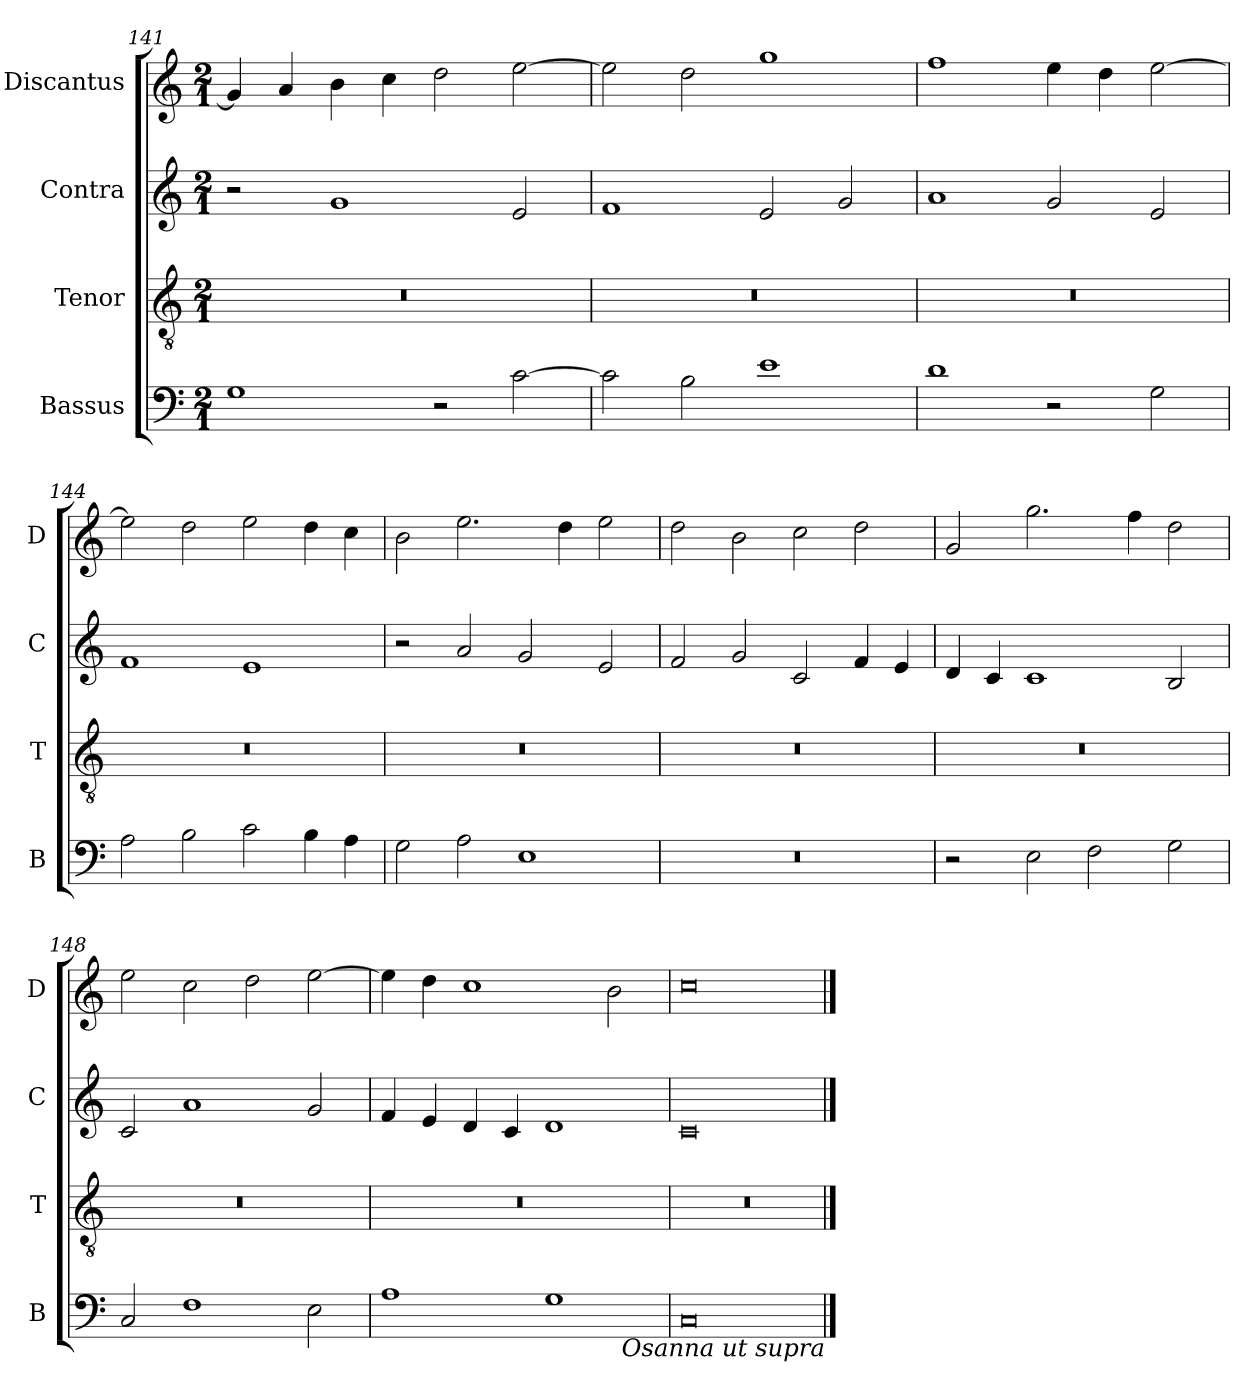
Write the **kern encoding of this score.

**kern	**kern	**kern	**kern
*part4	*part3	*part2	*part1
*staff4	*staff3	*staff2	*staff1
*I"Bassus	*I"Tenor	*I"Contra	*I"Discantus
*I'B	*I'T	*I'C	*I'D
*clefF4	*clefGv2	*clefG2	*clefG2
*k[]	*k[]	*k[]	*k[]
*M2/1	*M2/1	*M2/1	*M2/1
=141	=141	=141	=141
1G	0r	2r	4g/]
.	.	.	4a/
.	.	1g	4b\
.	.	.	4cc\
2r	.	.	2dd\
[2c\	.	2e/	[2ee\
=142	=142	=142	=142
2c\]	0r	1f	2ee\]
2B\	.	.	2dd\
1e	.	2e/	1gg
.	.	2g/	.
=143	=143	=143	=143
1d	0r	1a	1ff
2r	.	2g/	4ee\
.	.	.	4dd\
2G\	.	2e/	[2ee\
=144	=144	=144	=144
2A\	0r	1f	2ee\]
2B\	.	.	2dd\
2c\	.	1e	2ee\
4B\	.	.	4dd\
4A\	.	.	4cc\
=145	=145	=145	=145
2G\	0r	2r	2b\
2A\	.	2a/	2.ee\
1E	.	2g/	.
.	.	.	4dd\
.	.	2e/	2ee\
=146	=146	=146	=146
0r	0r	2f/	2dd\
.	.	2g/	2b\
.	.	2c/	2cc\
.	.	4f/	2dd\
.	.	4e/	.
=147	=147	=147	=147
2r	0r	4d/	2g/
.	.	4c/	.
2E\	.	1c	2.gg\
2F\	.	.	.
.	.	.	4ff\
2G\	.	2B/	2dd\
=148	=148	=148	=148
2C/	0r	2c/	2ee\
1F	.	1a	2cc\
.	.	.	2dd\
2E\	.	2g/	[2ee\
=149	=149	=149	=149
1A	0r	4f/	4ee\]
.	.	4e/	4dd\
.	.	4d/	1cc
.	.	4c/	.
1G	.	1d	.
.	.	.	2b\
=150	=150	=150	=150
0C	0r	0c	0cc
!LO:TX:b:i:rj:t=Osanna ut supra	!	!	!
==	==	==	==
*-	*-	*-	*-
